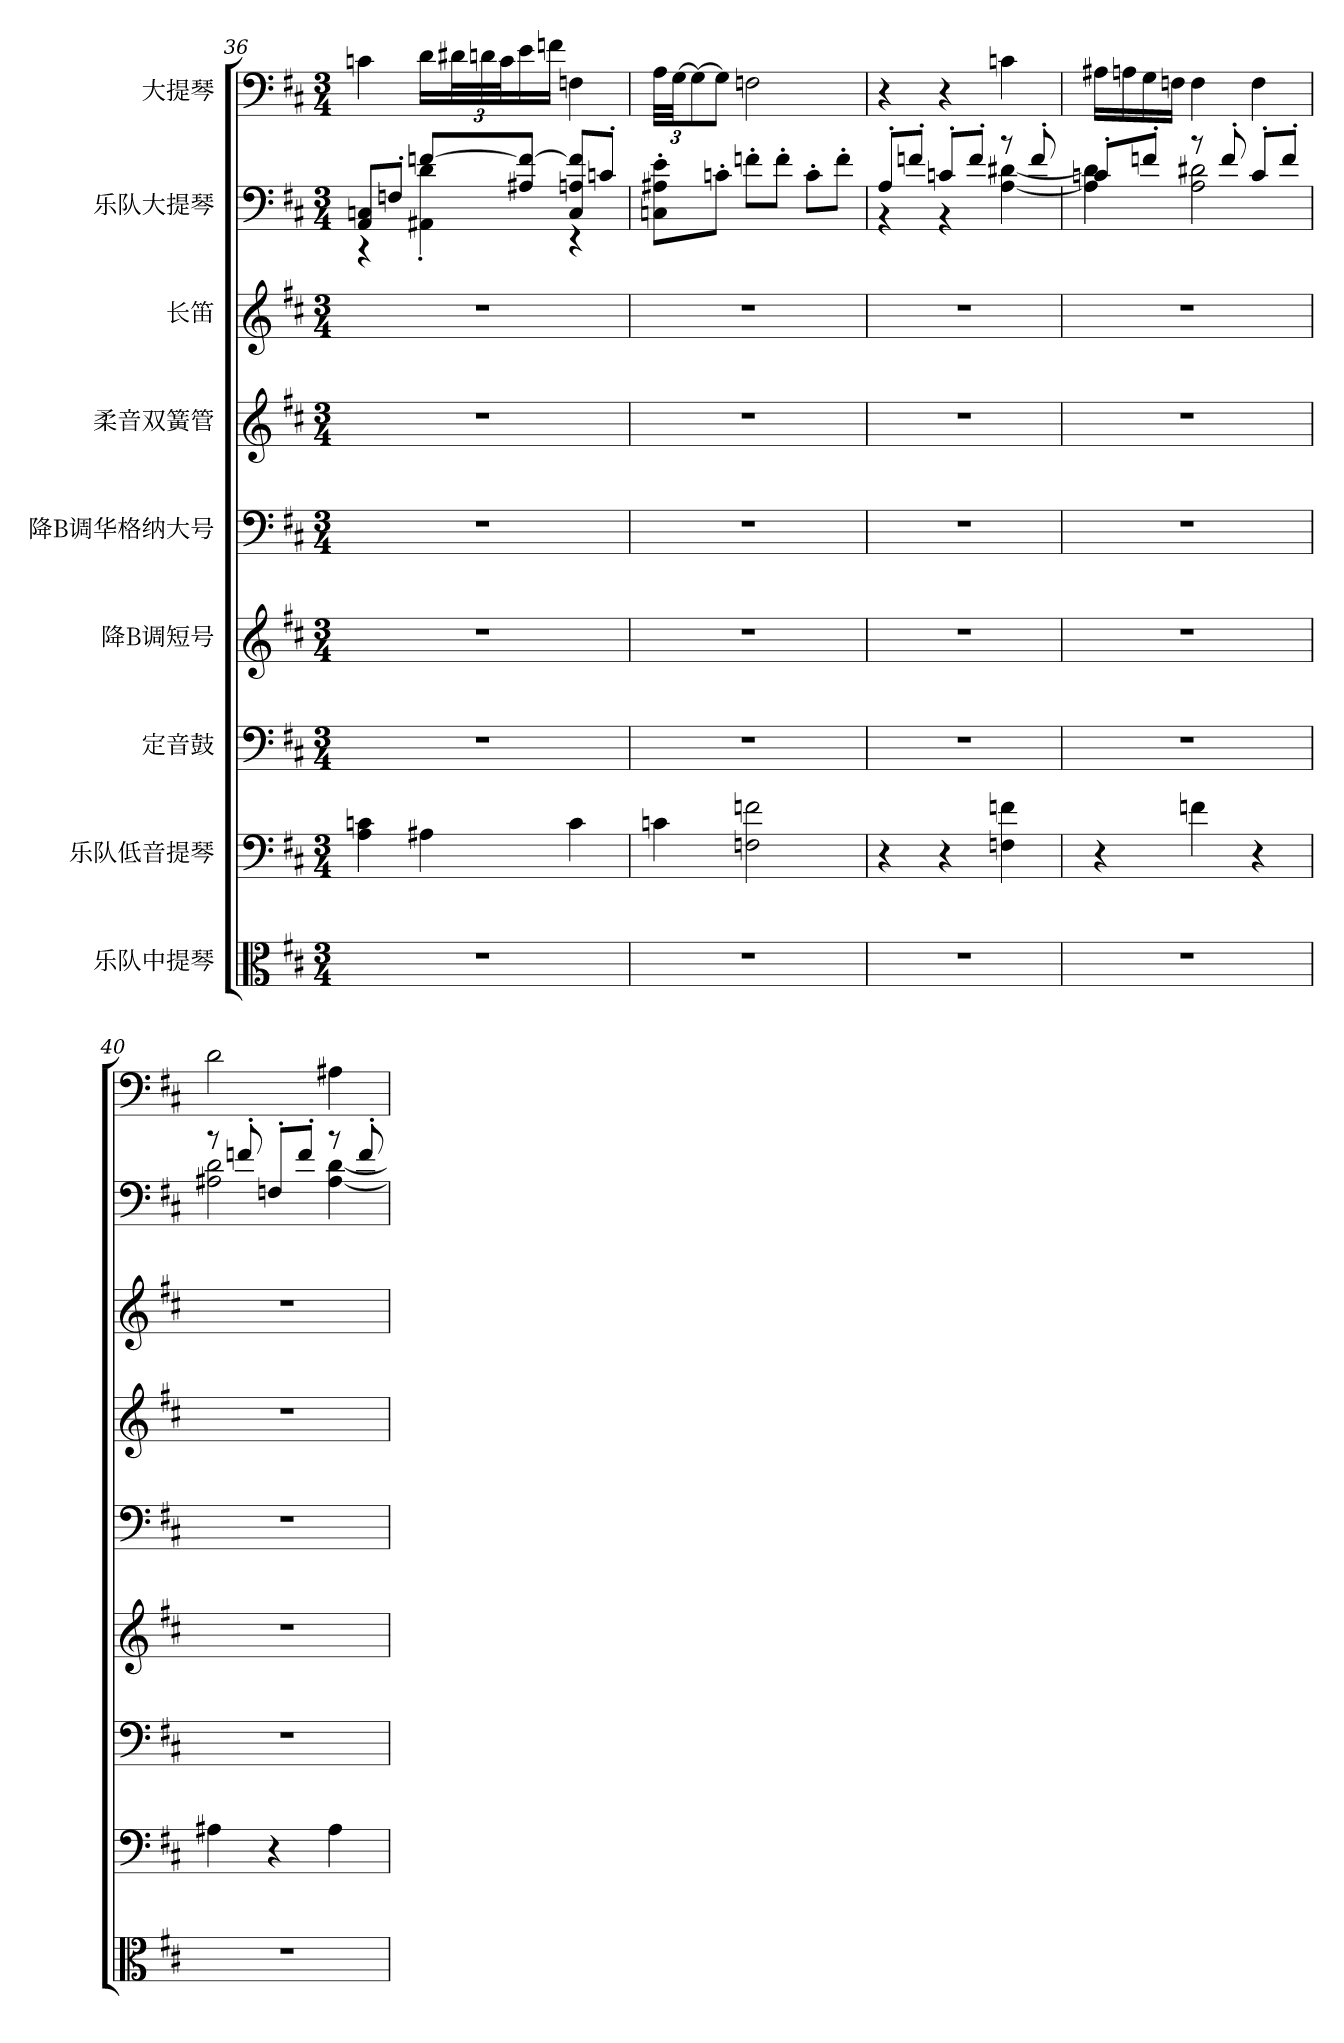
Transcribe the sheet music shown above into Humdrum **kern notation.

**kern	**kern	**kern	**kern	**kern	**kern	**kern	**kern	**kern
*part9	*part8	*part7	*part6	*part5	*part4	*part3	*part2	*part1
*staff9	*staff8	*staff7	*staff6	*staff5	*staff4	*staff3	*staff2	*staff1
*I"乐队中提琴	*I"乐队低音提琴	*I"定音鼓	*I"降B调短号	*I"降B调华格纳大号	*I"柔音双簧管	*I"长笛	*I"乐队大提琴	*I"大提琴
!!LO:PB:g=z
*clefC3	*clefF4	*clefF4	*clefG2	*clefF4	*clefG2	*clefG2	*clefF4	*clefF4
*	*ITrd7c12	*	*ITrd1c2	*ITrd1c2	*ITrd2c3	*	*	*
*k[f#c#]	*k[f#c#]	*k[f#c#]	*k[]	*k[]	*k[f#c#g#d#a#]	*k[f#c#]	*k[f#c#]	*k[f#c#]
*M3/4	*M3/4	*M3/4	*M3/4	*M3/4	*M3/4	*M3/4	*M3/4	*M3/4
=36	=36	=36	=36	=36	=36	=36	=36	=36
*	*	*	*	*	*	*	*^	*
2.r	4AA\ 4Cn\	2.r	2.r	2.r	2.r	2.r	8AA/ 8Cn/L	4r	4cn\
.	.	.	.	.	.	.	8Fn'/J	.	.
.	4AA#X\	.	.	.	.	.	[8fn/L	4AA#X\' 4d\'	16d\LL
*	*	*	*	*	*	*	*	*	*Xbrackettup
.	.	.	.	.	.	.	.	.	48d#X\L
.	.	.	.	.	.	.	.	.	48dn\
.	.	.	.	.	.	.	.	.	48c\J
.	.	.	.	.	.	.	8A#X/ 8f/_J	.	16e\
.	.	.	.	.	.	.	.	.	16fn\JJ
.	4C\	.	.	.	.	.	8C/ 8An/ 8f/]L	4r	4Fn\
.	.	.	.	.	.	.	8cn'/J	.	.
*	*	*	*	*	*	*	*v	*v	*
=37	=37	=37	=37	=37	=37	=37	=37	=37
2.r	4Cn\	2.r	2.r	2.r	2.r	2.r	8Cn\' 8A#X\' 8e\'L	48A\LLL
.	.	.	.	.	.	.	.	[48G\JJ
.	.	.	.	.	.	.	.	12G\_
.	.	.	.	.	.	.	8cn'\J	8G\J]
.	2FFn\ 2Fn\	.	.	.	.	.	8fn'\L	2Fn\
.	.	.	.	.	.	.	8f'\J	.
.	.	.	.	.	.	.	8c'\L	.
.	.	.	.	.	.	.	8f'\J	.
=38	=38	=38	=38	=38	=38	=38	=38	=38
*	*	*	*	*	*	*	*^	*
2.r	4r	2.r	2.r	2.r	2.r	2.r	8A'/L	4r	4r
.	.	.	.	.	.	.	8fn'/J	.	.
.	4r	.	.	.	.	.	8cn'/L	4r	4r
.	.	.	.	.	.	.	8f'/J	.	.
.	4FFn\ 4Fn\	.	.	.	.	.	8r	[4A\ [4d#X\	4cn\
.	.	.	.	.	.	.	8f'/	.	.
!!LO:PB:g=z
=39	=39	=39	=39	=39	=39	=39	=39	=39	=39
2.r	4r	2.r	2.r	2.r	2.r	2.r	8cn'/L	4A\] 4d#\]	16A#X\LL
.	.	.	.	.	.	.	.	.	16An\
.	.	.	.	.	.	.	8fn'/J	.	16G\
.	.	.	.	.	.	.	.	.	16Fn\JJ
.	4Fn\	.	.	.	.	.	8r	2A\ 2d#X\	4F\
.	.	.	.	.	.	.	8f'/	.	.
.	4r	.	.	.	.	.	8c'/L	.	4F\
.	.	.	.	.	.	.	8f'/J	.	.
=40	=40	=40	=40	=40	=40	=40	=40	=40	=40
2.r	4AA#X\	2.r	2.r	2.r	2.r	2.r	8r	2A#X\ 2d\	2d\
.	.	.	.	.	.	.	8fn'/	.	.
.	4r	.	.	.	.	.	8Fn'/L	.	.
.	.	.	.	.	.	.	8f'/J	.	.
.	4AA#\	.	.	.	.	.	8r	[4A#\ [4d\	4A#X\
.	.	.	.	.	.	.	8f'/	.	.
*	*	*	*	*	*	*	*v	*v	*
=	=	=	=	=	=	=	=	=
*-	*-	*-	*-	*-	*-	*-	*-	*-
